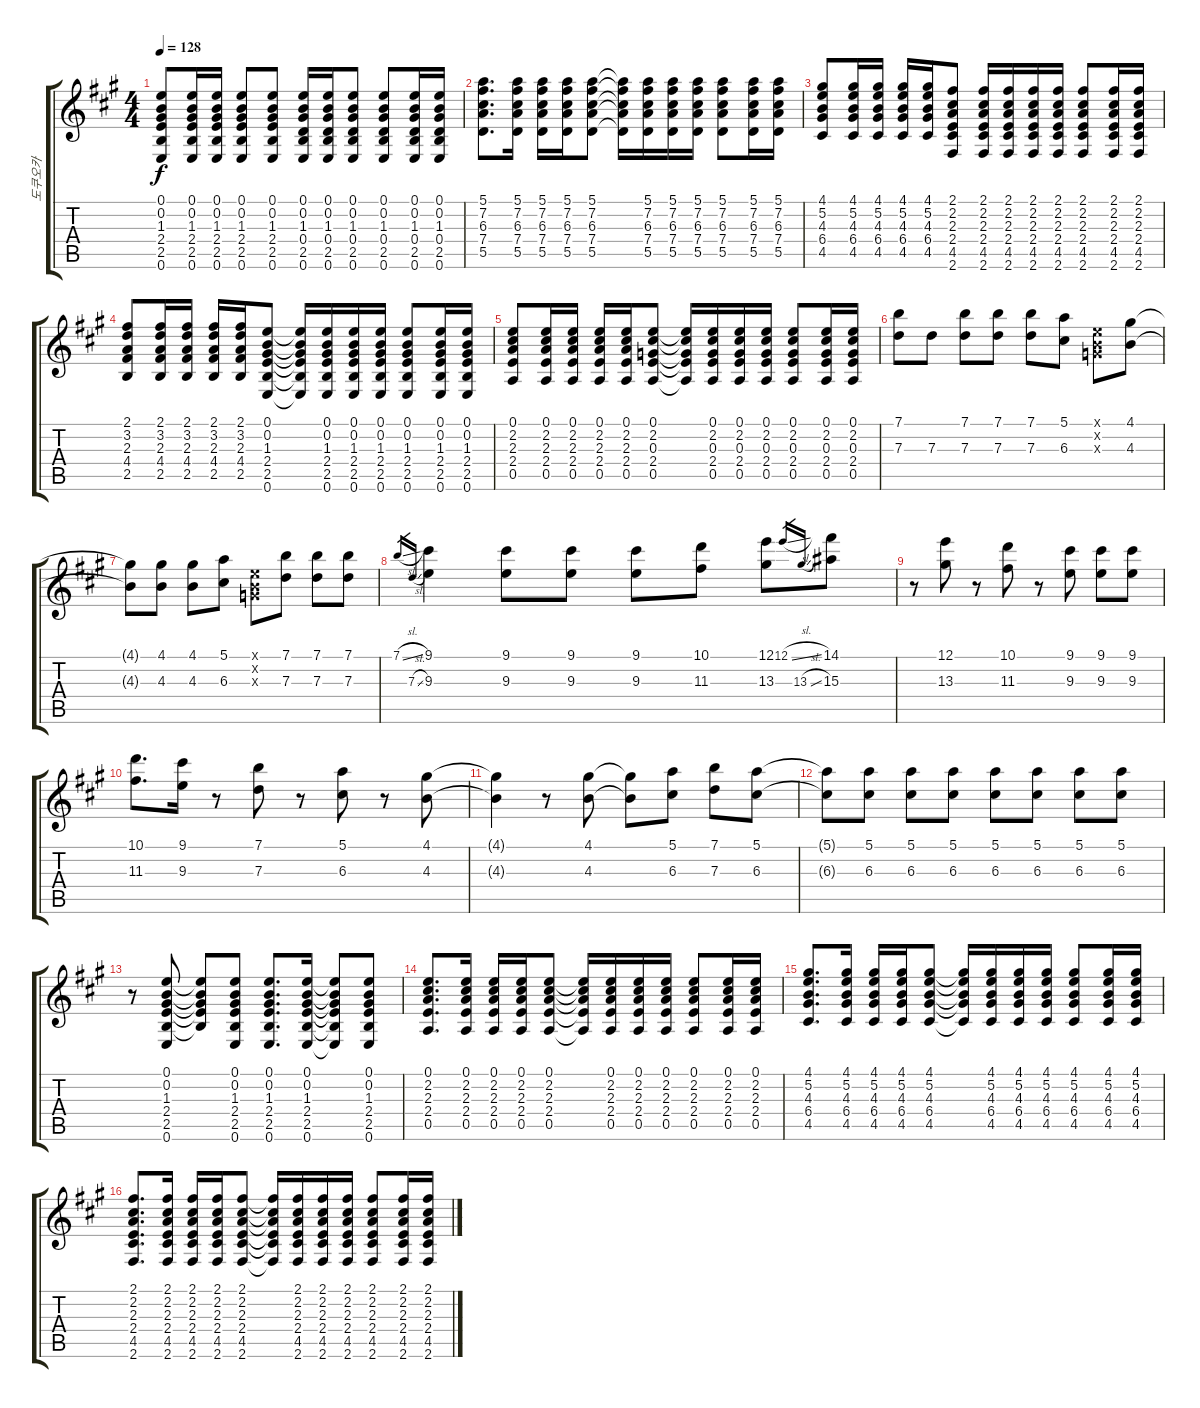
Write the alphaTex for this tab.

\track ("도쿠오카" "도쿠오카") {instrument acousticguitarsteel}
\staff {score tabs}
\tuning (E4 B3 G3 D3 A2 E2) {hide}
\ts (4 4)
\tempo 128
\clef g2
\ks a
(0.1 0.2 1.3 2.4 2.5 0.6).8{dy f} (0.1 0.2 1.3 2.4 2.5 0.6).16 (0.1 0.2 1.3 2.4 2.5 0.6).16 (0.1 0.2 1.3 2.4 2.5 0.6).8 (0.1 0.2 1.3 2.4 2.5 0.6).8 (0.1 0.2 1.3 0.4 2.5 0.6).16 (0.1 0.2 1.3 0.4 2.5 0.6).16 (0.1 0.2 1.3 0.4 2.5 0.6).8 (0.1 0.2 1.3 0.4 2.5 0.6).8 (0.1 0.2 1.3 0.4 2.5 0.6).16 (0.1 0.2 1.3 0.4 2.5 0.6).16 |
(5.1 7.2 6.3 7.4 5.5).8{d} (5.1 7.2 6.3 7.4 5.5).16 (5.1 7.2 6.3 7.4 5.5).16 (5.1 7.2 6.3 7.4 5.5).16 (5.1 7.2 6.3 7.4 5.5).8 (5.1{t} 7.2{t} 6.3{t} 7.4{t} 5.5{t}).16 (5.1 7.2 6.3 7.4 5.5).16 (5.1 7.2 6.3 7.4 5.5).16 (5.1 7.2 6.3 7.4 5.5).16 (5.1 7.2 6.3 7.4 5.5).8 (5.1 7.2 6.3 7.4 5.5).16 (5.1 7.2 6.3 7.4 5.5).16 |
(4.1 5.2 4.3 6.4 4.5).8 (4.1 5.2 4.3 6.4 4.5).16 (4.1 5.2 4.3 6.4 4.5).16 (4.1 5.2 4.3 6.4 4.5).16 (4.1 5.2 4.3 6.4 4.5).16 (2.1 2.2 2.3 2.4 4.5 2.6).8 (2.1 2.2 2.3 2.4 4.5 2.6).16 (2.1 2.2 2.3 2.4 4.5 2.6).16 (2.1 2.2 2.3 2.4 4.5 2.6).16 (2.1 2.2 2.3 2.4 4.5 2.6).16 (2.1 2.2 2.3 2.4 4.5 2.6).8 (2.1 2.2 2.3 2.4 4.5 2.6).16 (2.1 2.2 2.3 2.4 4.5 2.6).16 |
(2.1 3.2 2.3 4.4 2.5).8 (2.1 3.2 2.3 4.4 2.5).16 (2.1 3.2 2.3 4.4 2.5).16 (2.1 3.2 2.3 4.4 2.5).16 (2.1 3.2 2.3 4.4 2.5).16 (0.1 0.2 1.3 2.4 2.5 0.6).8 (0.1{t} 0.2{t} 1.3{t} 2.4{t} 2.5{t} 0.6{t}).16 (0.1 0.2 1.3 2.4 2.5 0.6).16 (0.1 0.2 1.3 2.4 2.5 0.6).16 (0.1 0.2 1.3 2.4 2.5 0.6).16 (0.1 0.2 1.3 2.4 2.5 0.6).8 (0.1 0.2 1.3 2.4 2.5 0.6).16 (0.1 0.2 1.3 2.4 2.5 0.6).16 |
(0.1 2.2 2.3 2.4 0.5).8 (0.1 2.2 2.3 2.4 0.5).16 (0.1 2.2 2.3 2.4 0.5).16 (0.1 2.2 2.3 2.4 0.5).16 (0.1 2.2 2.3 2.4 0.5).16 (0.1 2.2 0.3 2.4 0.5).8 (0.1{t} 2.2{t} 0.3{t} 2.4{t} 0.5{t}).16 (0.1 2.2 0.3 2.4 0.5).16 (0.1 2.2 0.3 2.4 0.5).16 (0.1 2.2 0.3 2.4 0.5).16 (0.1 2.2 0.3 2.4 0.5).8 (0.1 2.2 0.3 2.4 0.5).16 (0.1 2.2 0.3 2.4 0.5).16 |
(7.1 7.3).8 7.3.8 (7.1 7.3).8 (7.1 7.3).8 (7.1 7.3).8 (5.1 6.3).8 (0.1{x} 0.2{x} 0.3{x}).8 (4.1 4.3).8 |
(4.1{t} 4.3{t}).8 (4.1 4.3).8 (4.1 4.3).8 (5.1 6.3).8 (0.1{x} 0.2{x} 0.3{x}).8 (7.1 7.3).8 (7.1 7.3).8 (7.1 7.3).8 |
7.1{sl}.16{gr} 7.3{sl}.16{gr} (9.1 9.3).4 (9.1 9.3).8 (9.1 9.3).8 (9.1 9.3).8 (10.1 11.3).8 (12.1 13.3).8 12.1{sl}.16{gr} 13.3{sl}.16{gr} (14.1 15.3).8 |
r.8 (12.1 13.3).8 r.8 (10.1 11.3).8 r.8 (9.1 9.3).8 (9.1 9.3).8 (9.1 9.3).8 |
(10.1 11.3).8{d} (9.1 9.3).16 r.8 (7.1 7.3).8 r.8 (5.1 6.3).8 r.8 (4.1 4.3).8 |
(4.1{t} 4.3{t}).4 r.8 (4.1 4.3).8 (4.1{t} 4.3{t}).8 (5.1 6.3).8 (7.1 7.3).8 (5.1 6.3).8 |
(5.1{t} 6.3{t}).8 (5.1 6.3).8 (5.1 6.3).8 (5.1 6.3).8 (5.1 6.3).8 (5.1 6.3).8 (5.1 6.3).8 (5.1 6.3).8 |
r.8 (0.1 0.2 1.3 2.4 2.5 0.6).8 (0.1{t} 0.2{t} 1.3{t} 2.4{t} 2.5{t}).8 (0.1 0.2 1.3 2.4 2.5 0.6).8 (0.1 0.2 1.3 2.4 2.5 0.6).8{d} (0.1 0.2 1.3 2.4 2.5 0.6).16 (0.1{t} 0.2{t} 1.3{t} 2.4{t} 2.5{t} 0.6{t}).8 (0.1 0.2 1.3 2.4 2.5 0.6).8 |
(0.1 2.2 2.3 2.4 0.5).8{d} (0.1 2.2 2.3 2.4 0.5).16 (0.1 2.2 2.3 2.4 0.5).16 (0.1 2.2 2.3 2.4 0.5).16 (0.1 2.2 2.3 2.4 0.5).8 (0.1{t} 2.2{t} 2.3{t} 2.4{t} 0.5{t}).16 (0.1 2.2 2.3 2.4 0.5).16 (0.1 2.2 2.3 2.4 0.5).16 (0.1 2.2 2.3 2.4 0.5).16 (0.1 2.2 2.3 2.4 0.5).8 (0.1 2.2 2.3 2.4 0.5).16 (0.1 2.2 2.3 2.4 0.5).16 |
(4.1 5.2 4.3 6.4 4.5).8{d} (4.1 5.2 4.3 6.4 4.5).16 (4.1 5.2 4.3 6.4 4.5).16 (4.1 5.2 4.3 6.4 4.5).16 (4.1 5.2 4.3 6.4 4.5).8 (4.1{t} 5.2{t} 4.3{t} 6.4{t} 4.5{t}).16 (4.1 5.2 4.3 6.4 4.5).16 (4.1 5.2 4.3 6.4 4.5).16 (4.1 5.2 4.3 6.4 4.5).16 (4.1 5.2 4.3 6.4 4.5).8 (4.1 5.2 4.3 6.4 4.5).16 (4.1 5.2 4.3 6.4 4.5).16 |
(2.1 2.2 2.3 2.4 4.5 2.6).8{d} (2.1 2.2 2.3 2.4 4.5 2.6).16 (2.1 2.2 2.3 2.4 4.5 2.6).16 (2.1 2.2 2.3 2.4 4.5 2.6).16 (2.1 2.2 2.3 2.4 4.5 2.6).8 (2.1{t} 2.2{t} 2.3{t} 2.4{t} 4.5{t} 2.6{t}).16 (2.1 2.2 2.3 2.4 4.5 2.6).16 (2.1 2.2 2.3 2.4 4.5 2.6).16 (2.1 2.2 2.3 2.4 4.5 2.6).16 (2.1 2.2 2.3 2.4 4.5 2.6).8 (2.1 2.2 2.3 2.4 4.5 2.6).16 (2.1 2.2 2.3 2.4 4.5 2.6).16
